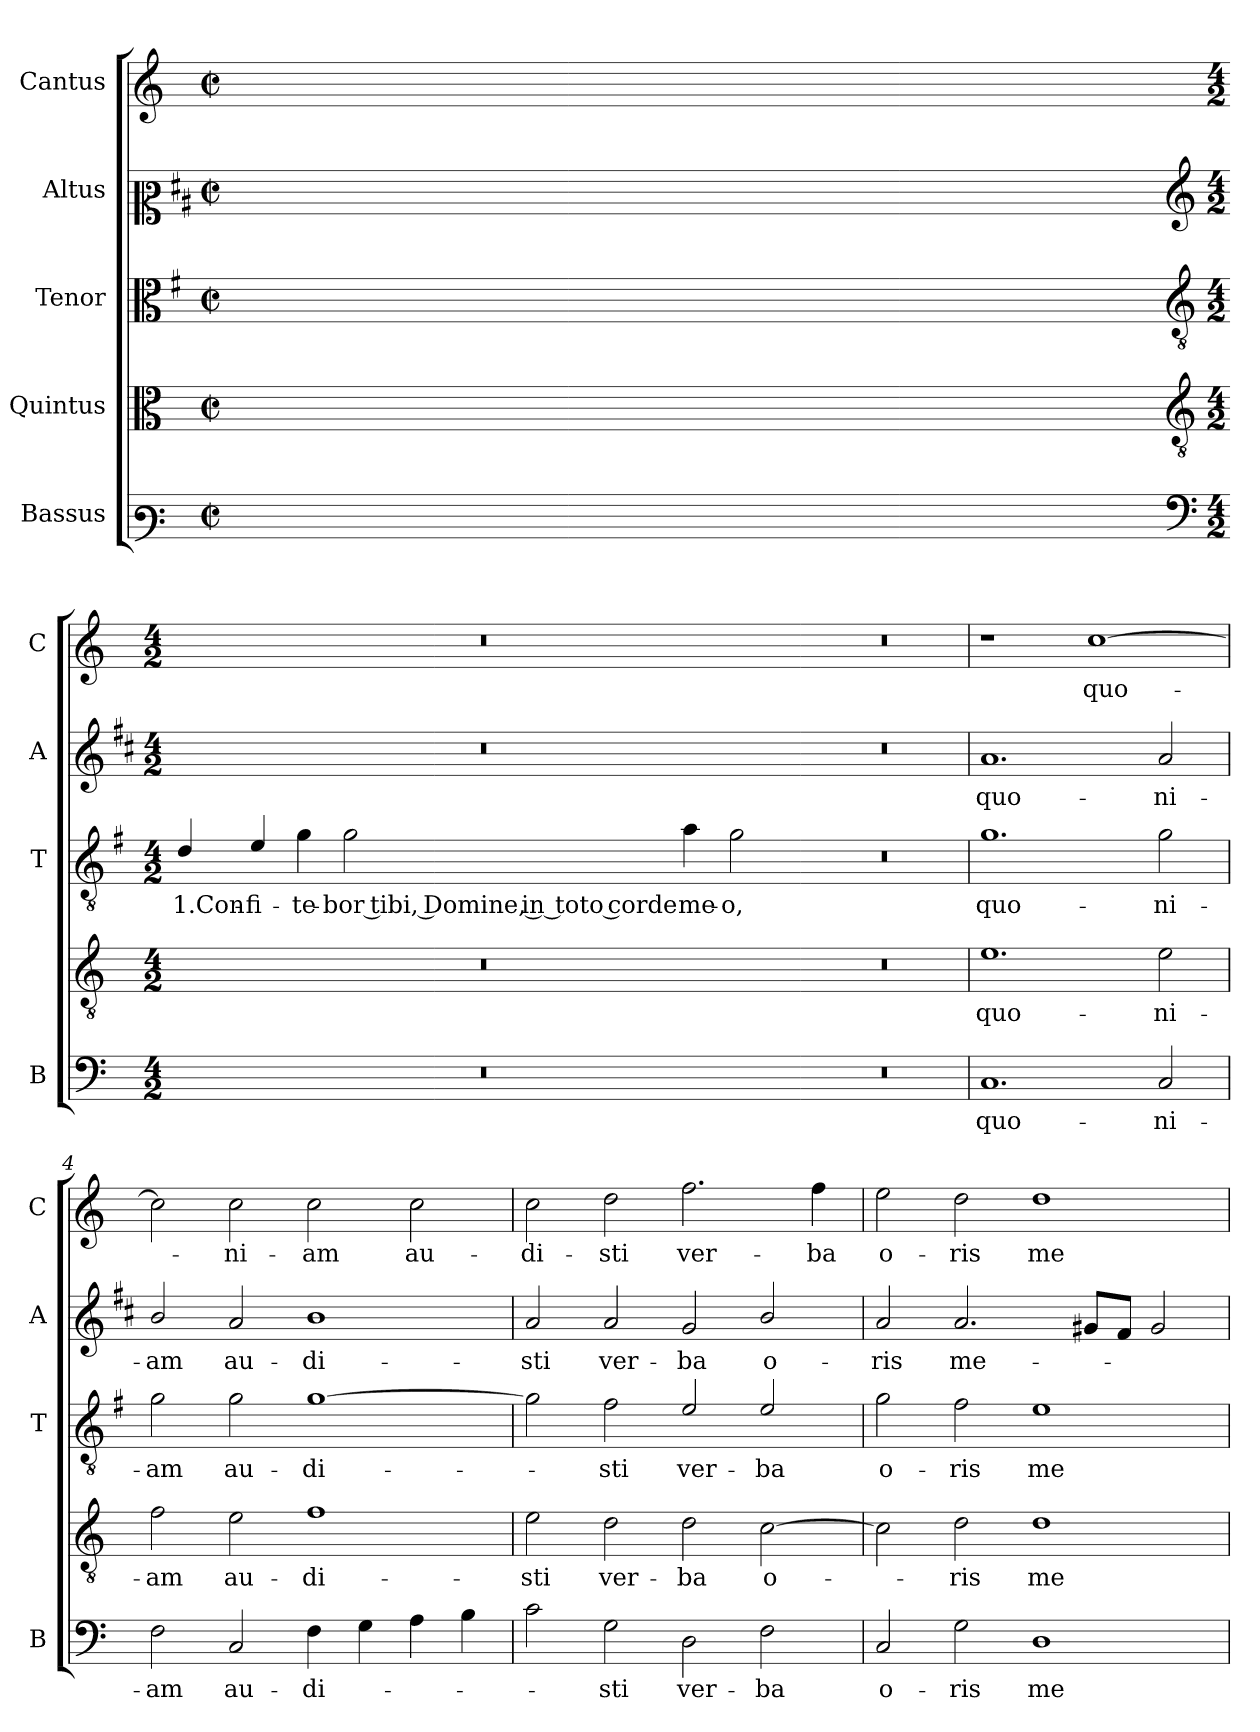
**kern	**text	**kern	**text	**kern	**text	**kern	**text	**kern	**text
*part5	*part5	*part4	*part4	*part3	*part3	*part2	*part2	*part1	*part1
*staff5	*staff5	*staff4	*staff4	*staff3	*staff3	*staff2	*staff2	*staff1	*staff1
*I"Bassus	*	*I"Quintus	*	*I"Tenor	*	*I"Altus	*	*I"Cantus	*
*I'B	*	*	*	*I'T	*	*I'A	*	*I'C	*
*clefF3	*	*clefC3	*	*clefC3	*	*clefC2	*	*clefG2	*
*	*	*	*	*ITrd4c7	*	*ITrd1c2	*	*	*
*k[]	*	*k[]	*	*k[]	*	*k[]	*	*k[]	*
*C:	*	*C:	*	*C:	*	*C:	*	*C:	*
*M2/2	*	*M2/2	*	*M2/2	*	*M2/2	*	*M2/2	*
*met(c|)	*	*met(c|)	*	*met(c|)	*	*met(c|)	*	*met(c|)	*
=	=	=	=	=	=	=	=	=	=
1ryy	.	1ryy	.	1ryy	.	1ryy	.	1ryy	.
=1X-	=1X-	=1X-	=1X-	=1X-	=1X-	=1X-	=1X-	=1X-	=1X-
4ryy	.	4ryy	.	4ryy	.	4ryy	.	4ryy	.
4ryy	.	4ryy	.	4ryy	.	4ryy	.	4ryy	.
4ryy	.	4ryy	.	4ryy	.	4ryy	.	4ryy	.
4ryy	.	4ryy	.	4ryy	.	4ryy	.	4ryy	.
=1-	=1-	=1-	=1-	=1-	=1-	=1-	=1-	=1-	=1-
*clefF4	*	*clefGv2	*	*clefGv2	*	*clefG2	*	*	*
*M4/2	*	*M4/2	*	*M4/2	*	*M4/2	*	*M4/2	*
!	!	!	!	!	!LO:LY:b	!	!	!	!
0r	.	0r	.	4G/	1.Con-	0r	.	0r	.
!	!	!	!	!	!LO:LY:b	!	!	!	!
.	.	.	.	4A/	-fi-	.	.	.	.
!	!	!	!	!	!LO:LY:b	!	!	!	!
.	.	.	.	4c\	-te-	.	.	.	.
!	!	!	!	!	!LO:LY:b	!	!	!	!
.	.	.	.	2c\	-bor tibi, Domine, in toto corde	.	.	.	.
!	!	!	!	!	!LO:LY:b	!	!	!	!
.	.	.	.	4d\	me-	.	.	.	.
!	!	!	!	!	!LO:LY:b	!	!	!	!
.	.	.	.	2c\	-o,	.	.	.	.
=2-	=2-	=2-	=2-	=2-	=2-	=2-	=2-	=2-	=2-
0r	.	0r	.	0r	.	0r	.	0r	.
=3	=3	=3	=3	=3	=3	=3	=3	=3	=3
!	!LO:LY:b	!	!LO:LY:b	!	!LO:LY:b	!	!LO:LY:b	!	!
1.C	quo-	1.e	quo-	1.c	quo-	1.g	quo-	1r	.
!	!	!	!	!	!	!	!	!	!LO:LY:b
.	.	.	.	.	.	.	.	[1cc	quo-
!	!LO:LY:b	!	!LO:LY:b	!	!LO:LY:b	!	!LO:LY:b	!	!
2C/	-ni-	2e\	-ni-	2c\	-ni-	2g/	-ni-	.	.
!!LO:LB:g=z
=4	=4	=4	=4	=4	=4	=4	=4	=4	=4
!	!LO:LY:b	!	!LO:LY:b	!	!LO:LY:b	!	!LO:LY:b	!	!
2F\	-am	2f\	-am	2c\	-am	2a/	-am	2cc\]	.
!	!LO:LY:b	!	!LO:LY:b	!	!LO:LY:b	!	!LO:LY:b	!	!LO:LY:b
2C/	au-	2e\	au-	2c\	au-	2g/	au-	2cc\	-ni-
!	!LO:LY:b	!	!LO:LY:b	!	!LO:LY:b	!	!LO:LY:b	!	!LO:LY:b
4F\	-di-	1f	-di-	[1c	-di-	1a	-di-	2cc\	-am
4G\	.	.	.	.	.	.	.	.	.
!	!	!	!	!	!	!	!	!	!LO:LY:b
4A\	.	.	.	.	.	.	.	2cc\	au-
4B\	.	.	.	.	.	.	.	.	.
=5	=5	=5	=5	=5	=5	=5	=5	=5	=5
!	!	!	!LO:LY:b	!	!	!	!LO:LY:b	!	!LO:LY:b
2c\	.	2e\	-sti	2c\]	.	2g/	-sti	2cc\	-di-
!	!LO:LY:b	!	!LO:LY:b	!	!LO:LY:b	!	!LO:LY:b	!	!LO:LY:b
2G\	-sti	2d\	ver-	2B\	-sti	2g/	ver-	2dd\	-sti
!	!LO:LY:b	!	!LO:LY:b	!	!LO:LY:b	!	!LO:LY:b	!	!LO:LY:b
2D\	ver-	2d\	-ba	2A/	ver-	2f/	-ba	2.ff\	ver-
!	!LO:LY:b	!	!LO:LY:b	!	!LO:LY:b	!	!LO:LY:b	!	!
2F\	-ba	[2c\	o-	2A/	-ba	2a/	o-	.	.
!	!	!	!	!	!	!	!	!	!LO:LY:b
.	.	.	.	.	.	.	.	4ff\	-ba
=6	=6	=6	=6	=6	=6	=6	=6	=6	=6
!	!LO:LY:b	!	!	!	!LO:LY:b	!	!LO:LY:b	!	!LO:LY:b
2C/	o-	2c\]	.	2c\	o-	2g/	-ris	2ee\	o-
!	!LO:LY:b	!	!LO:LY:b	!	!LO:LY:b	!	!LO:LY:b	!	!LO:LY:b
2G\	-ris	2d\	-ris	2B\	-ris	2.g/	me-	2dd\	-ris
!	!LO:LY:b	!	!LO:LY:b	!	!LO:LY:b	!	!	!	!LO:LY:b
1D	me-	1d	me-	1A	me-	.	.	1dd	me-
.	.	.	.	.	.	8f#X/L	.	.	.
.	.	.	.	.	.	8e/J	.	.	.
.	.	.	.	.	.	2f#/	.	.	.
=	=	=	=	=	=	=	=	=	=
*-	*-	*-	*-	*-	*-	*-	*-	*-	*-
